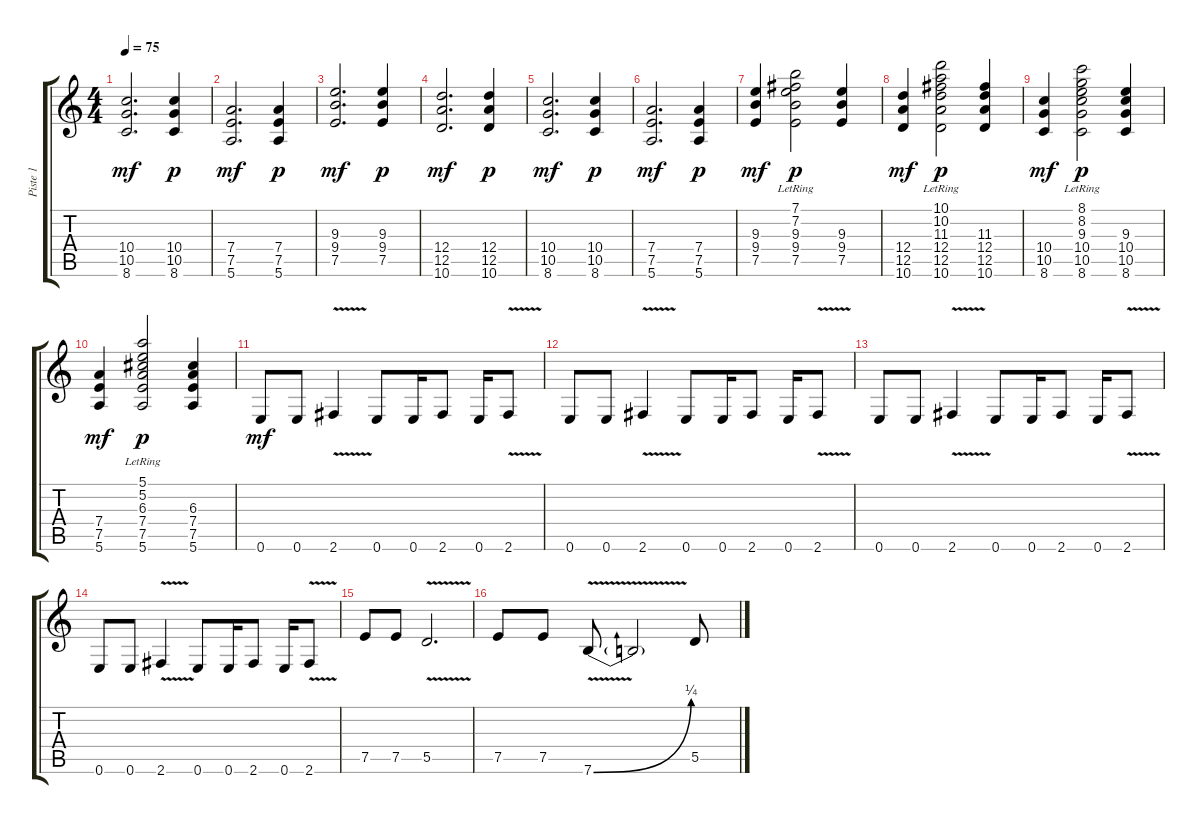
\track ("Piste 1" "Piste 1") {instrument overdrivenguitar}
\staff {score tabs}
\tuning (E4 B3 G3 D3 A2 E2) {hide}
\ts (4 4)
\tempo 75
\clef g2
\ks c
(10.4 10.5 8.6).2{d dy mf} (10.4 10.5 8.6).4{dy p} |
(7.4 7.5 5.6).2{d dy mf} (7.4 7.5 5.6).4{dy p} |
(9.3 9.4 7.5).2{d dy mf} (9.3 9.4 7.5).4{dy p} |
(12.4 12.5 10.6).2{d dy mf} (12.4 12.5 10.6).4{dy p} |
(10.4 10.5 8.6).2{d dy mf} (10.4 10.5 8.6).4{dy p} |
(7.4 7.5 5.6).2{d dy mf} (7.4 7.5 5.6).4{dy p} |
(9.3 9.4 7.5).4{dy mf} (7.1{lr} 7.2{lr} 9.3 9.4 7.5).2{dy p} (9.3 9.4 7.5).4 |
(12.4 12.5 10.6).4{dy mf} (10.1{lr} 10.2{lr} 11.3{lr} 12.4 12.5 10.6).2{dy p} (11.3 12.4 12.5 10.6).4 |
(10.4 10.5 8.6).4{dy mf} (8.1{lr} 8.2{lr} 9.3 10.4 10.5 8.6).2{dy p} (9.3 10.4 10.5 8.6).4 |
(7.4 7.5 5.6).4{dy mf} (5.1{lr} 5.2{lr} 6.3 7.4 7.5 5.6).2{dy p} (6.3 7.4 7.5 5.6).4 |
0.6.8{dy mf} 0.6.8 2.6{v}.4 0.6.8 0.6.16 2.6.8 0.6.16 2.6{v}.8 |
0.6.8 0.6.8 2.6{v}.4 0.6.8 0.6.16 2.6.8 0.6.16 2.6{v}.8 |
0.6.8 0.6.8 2.6{v}.4 0.6.8 0.6.16 2.6.8 0.6.16 2.6{v}.8 |
0.6.8 0.6.8 2.6{v}.4 0.6.8 0.6.16 2.6.8 0.6.16 2.6{v}.8 |
7.5.8 7.5.8 5.5{v}.2{d} |
7.5.8 7.5.8 7.6{be (bend 0 0 60 1) v}.8 7.6{t}.2 5.5.8
